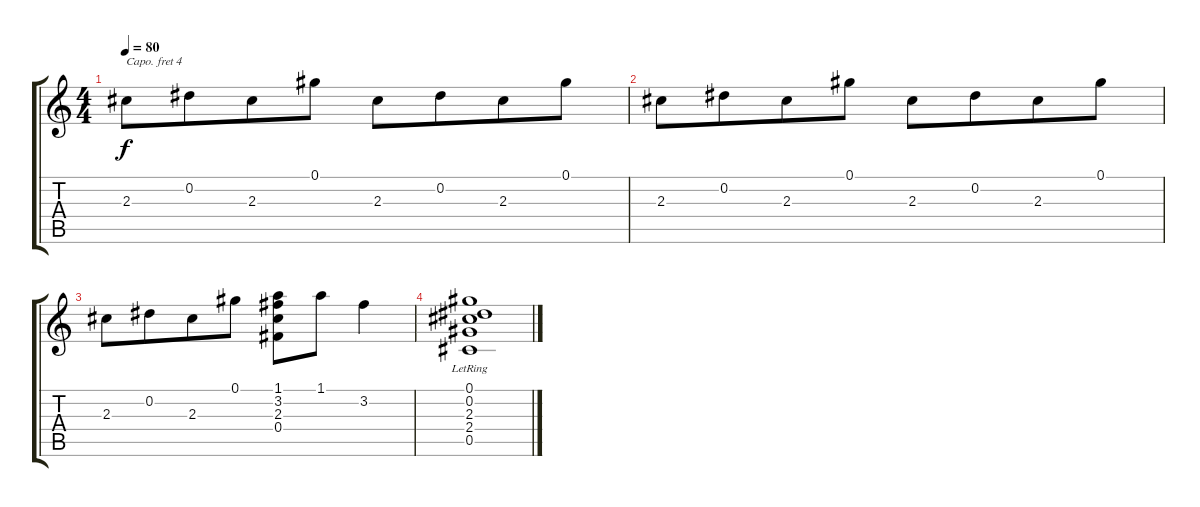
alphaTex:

\track "" {instrument acousticguitarsteel}
\staff {score tabs}
\capo 4
\tuning (E4 B3 G3 D3 A2 E2) {hide}
\ts (4 4)
\tempo 80
\clef g2
\ks c
2.3.8{dy f} 0.2.8{beam merge} 2.3.8 0.1.8 2.3.8 0.2.8{beam merge} 2.3.8 0.1.8 |
2.3.8 0.2.8{beam merge} 2.3.8 0.1.8 2.3.8 0.2.8{beam merge} 2.3.8 0.1.8 |
2.3.8 0.2.8{beam merge} 2.3.8 0.1.8 (1.1 3.2 2.3 0.4).8 1.1.8 3.2.4 |
(0.1{lr} 0.2{lr} 2.3{lr} 2.4{lr} 0.5{lr}).1
